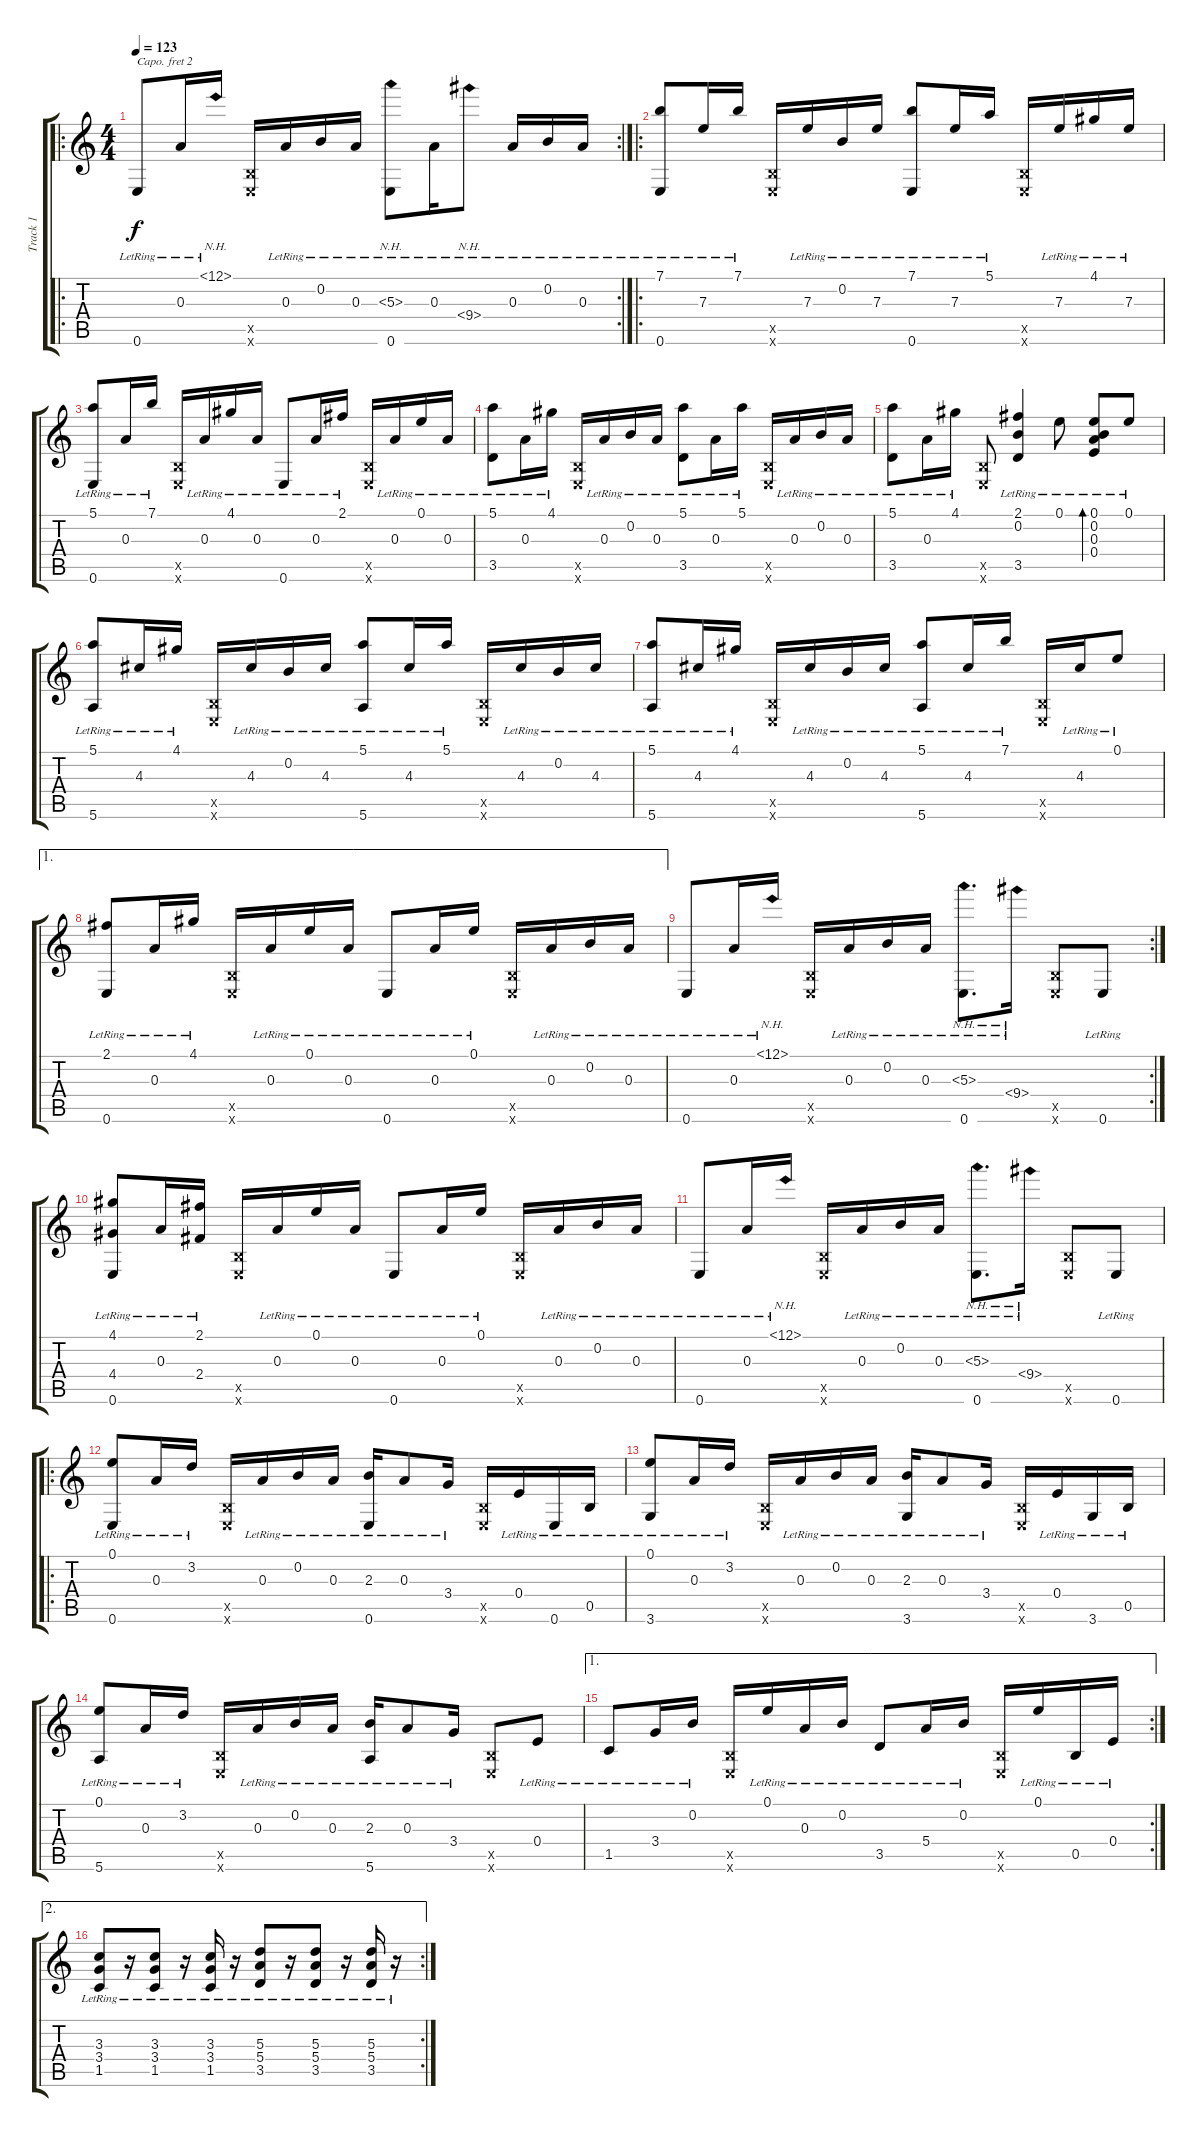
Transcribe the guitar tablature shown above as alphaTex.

\track ("Track 1" "Track 1") {instrument acousticguitarsteel}
\staff {score tabs}
\capo 2
\tuning (D4 A3 G3 D3 A2 D2) {hide}
\ro
\rc 2
\ts (4 4)
\tempo 123
\clef g2
\ks c
0.6{lr}.8{dy f} 0.3{lr}.16 12.1{nh lr}.16 (0.5{x} 0.6{x}).16 0.3{lr}.16 0.2{lr}.16 0.3{lr}.16 (5.3{nh lr} 0.6{lr}).8 0.3{lr}.16 9.4{nh lr}.8 0.3{lr}.16 0.2{lr}.16 0.3{lr}.16 |
\ro
(7.1{lr} 0.6{lr}).8 7.3{lr}.16 7.1{lr}.16 (0.5{x} 0.6{x}).16 7.3{lr}.16 0.2{lr}.16 7.3{lr}.16 (7.1{lr} 0.6{lr}).8 7.3{lr}.16 5.1{lr}.16 (0.5{x} 0.6{x}).16 7.3{lr}.16 4.1{lr}.16 7.3{lr}.16 |
(5.1{lr} 0.6{lr}).8 0.3{lr}.16 7.1{lr}.16 (0.5{x} 0.6{x}).16 0.3{lr}.16 4.1{lr}.16 0.3{lr}.16 0.6{lr}.8 0.3{lr}.16 2.1{lr}.16 (0.5{x} 0.6{x}).16 0.3{lr}.16 0.1{lr}.16 0.3{lr}.16 |
(5.1{lr} 3.5{lr}).8 0.3{lr}.16 4.1{lr}.16 (0.5{x} 0.6{x}).16 0.3{lr}.16 0.2{lr}.16 0.3{lr}.16 (5.1{lr} 3.5{lr}).8 0.3{lr}.16 5.1{lr}.16 (0.5{x} 0.6{x}).16 0.3{lr}.16 0.2{lr}.16 0.3{lr}.16 |
(5.1{lr} 3.5{lr}).8 0.3{lr}.16 4.1{lr}.16 (0.5{x} 0.6{x}).8 (2.1{lr} 0.2{lr} 3.5{lr}).4 0.1{lr}.8 (0.1{lr} 0.2{lr} 0.3{lr} 0.4{lr}).8{bd 120} 0.1{lr}.8 |
(5.1{lr} 5.6{lr}).8 4.3{lr}.16 4.1{lr}.16 (0.5{x} 0.6{x}).16 4.3{lr}.16 0.2{lr}.16 4.3{lr}.16 (5.1{lr} 5.6{lr}).8 4.3{lr}.16 5.1{lr}.16 (0.5{x} 0.6{x}).16 4.3{lr}.16 0.2{lr}.16 4.3{lr}.16 |
(5.1{lr} 5.6{lr}).8 4.3{lr}.16 4.1{lr}.16 (0.5{x} 0.6{x}).16 4.3{lr}.16 0.2{lr}.16 4.3{lr}.16 (5.1{lr} 5.6{lr}).8 4.3{lr}.16 7.1{lr}.16 (0.5{x} 0.6{x}).16 4.3{lr}.16 0.1{lr}.8 |
\ae 1
(2.1{lr} 0.6{lr}).8 0.3{lr}.16 4.1{lr}.16 (0.5{x} 0.6{x}).16 0.3{lr}.16 0.1{lr}.16 0.3{lr}.16 0.6{lr}.8 0.3{lr}.16 0.1{lr}.16 (0.5{x} 0.6{x}).16 0.3{lr}.16 0.2{lr}.16 0.3{lr}.16 |
\rc 2
0.6{lr}.8 0.3{lr}.16 12.1{nh lr}.16 (0.5{x} 0.6{x}).16 0.3{lr}.16 0.2{lr}.16 0.3{lr}.16 (5.3{nh lr} 0.6{lr}).8{d} 9.4{nh lr}.16 (0.5{x} 0.6{x}).8 0.6{lr}.8 |
(4.1{lr} 4.4{lr} 0.6{lr}).8 0.3{lr}.16 (2.1{lr} 2.4{lr}).16 (0.5{x} 0.6{x}).16 0.3{lr}.16 0.1{lr}.16 0.3{lr}.16 0.6{lr}.8 0.3{lr}.16 0.1{lr}.16 (0.5{x} 0.6{x}).16 0.3{lr}.16 0.2{lr}.16 0.3{lr}.16 |
0.6{lr}.8 0.3{lr}.16 12.1{nh lr}.16 (0.5{x} 0.6{x}).16 0.3{lr}.16 0.2{lr}.16 0.3{lr}.16 (5.3{nh lr} 0.6{lr}).8{d} 9.4{nh lr}.16 (0.5{x} 0.6{x}).8 0.6{lr}.8 |
\ro
(0.1{lr} 0.6{lr}).8 0.3{lr}.16 3.2{lr}.16 (0.5{x} 0.6{x}).16 0.3{lr}.16 0.2{lr}.16 0.3{lr}.16 (2.3{lr} 0.6{lr}).16 0.3{lr}.8 3.4{lr}.16 (0.5{x} 0.6{x}).16 0.4{lr}.16 0.6{lr}.16 0.5{lr}.16 |
(0.1{lr} 3.6{lr}).8 0.3{lr}.16 3.2{lr}.16 (0.5{x} 0.6{x}).16 0.3{lr}.16 0.2{lr}.16 0.3{lr}.16 (2.3{lr} 3.6{lr}).16 0.3{lr}.8 3.4{lr}.16 (0.5{x} 0.6{x}).16 0.4{lr}.16 3.6{lr}.16 0.5{lr}.16 |
(0.1{lr} 5.6{lr}).8 0.3{lr}.16 3.2{lr}.16 (0.5{x} 0.6{x}).16 0.3{lr}.16 0.2{lr}.16 0.3{lr}.16 (2.3{lr} 5.6{lr}).16 0.3{lr}.8 3.4{lr}.16 (0.5{x} 0.6{x}).8 0.4{lr}.8 |
\ae 1
\rc 2
1.5{lr}.8 3.4{lr}.16 0.2{lr}.16 (0.5{x} 0.6{x}).16 0.1{lr}.16 0.3{lr}.16 0.2{lr}.16 3.5{lr}.8 5.4{lr}.16 0.2{lr}.16 (0.5{x} 0.6{x}).16 0.1{lr}.16 0.5{lr}.16 0.4{lr}.16 |
\ae 2
\rc 2
(3.3{lr} 3.4{lr} 1.5{lr}).8 r.16 (3.3{lr} 3.4{lr} 1.5{lr}).8 r.16 (3.3{lr} 3.4{lr} 1.5{lr}).16 r.16 (5.3{lr} 5.4{lr} 3.5{lr}).8 r.16 (5.3{lr} 5.4{lr} 3.5{lr}).8 r.16 (5.3{lr} 5.4{lr} 3.5{lr}).16 r.16
